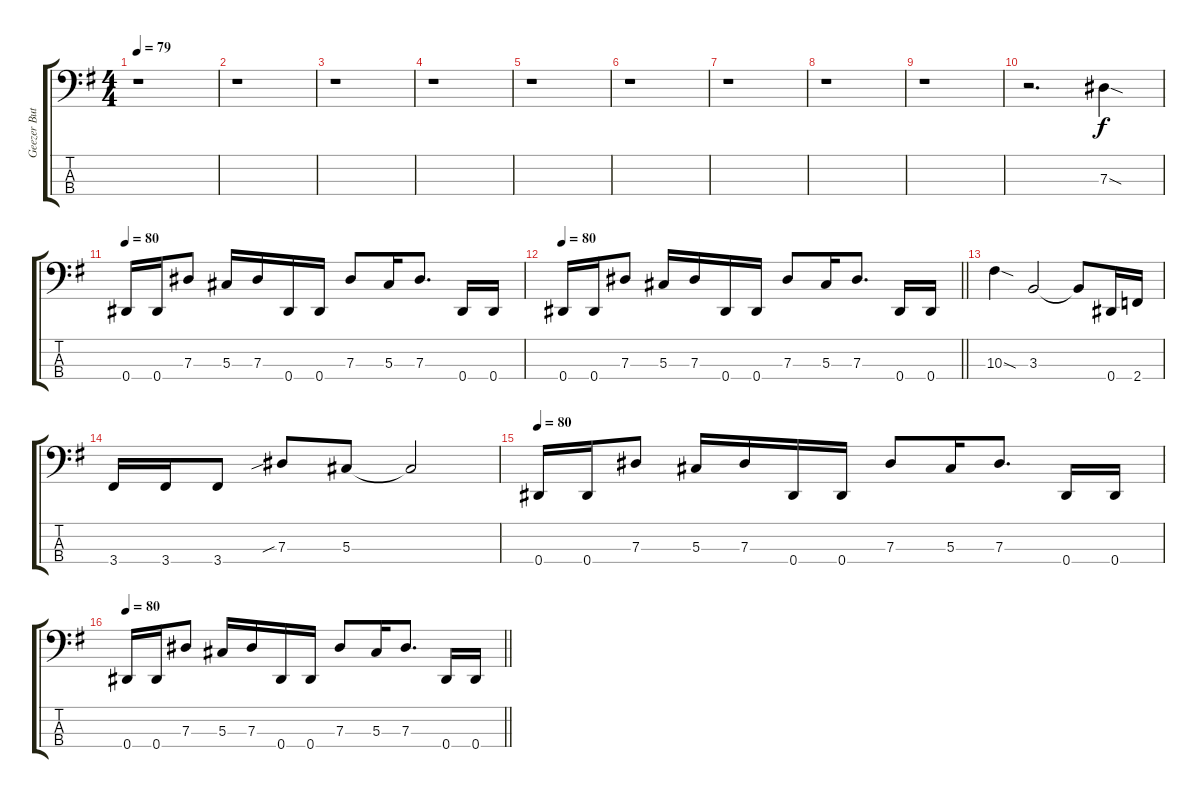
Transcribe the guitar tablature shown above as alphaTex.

\track ("Geezer Butler" "Geezer But") {instrument electricbassfinger}
\staff {score tabs}
\tuning (Gb2 Db2 Ab1 Eb1) {hide}
\ts (4 4)
\tempo 79
\clef f4
\ks g
r.1{dy f instrument electricbassfinger} |
r.1 |
r.1 |
r.1 |
r.1 |
r.1 |
r.1 |
r.1 |
r.1 |
r.2{d} 7.3{sod}.4 |
\tempo 80
0.4.16 0.4.16 7.3.8 5.3.16 7.3.16 0.4.16 0.4.16 7.3.8 5.3.16 7.3.8{d} 0.4.16 0.4.16 |
\tempo 80
\barLineRight lightlight
0.4.16 0.4.16 7.3.8 5.3.16 7.3.16 0.4.16 0.4.16 7.3.8 5.3.16 7.3.8{d} 0.4.16 0.4.16 |
10.3{sod}.4 3.3.2 3.3{t}.8 0.4.16 2.4.16 |
3.4.16 3.4.16 3.4.8 7.3{sib}.8 5.3.8 5.3{t}.2 |
\tempo 80
0.4.16 0.4.16 7.3.8 5.3.16 7.3.16 0.4.16 0.4.16 7.3.8 5.3.16 7.3.8{d} 0.4.16 0.4.16 |
\tempo 80
\barLineRight lightlight
0.4.16 0.4.16 7.3.8 5.3.16 7.3.16 0.4.16 0.4.16 7.3.8 5.3.16 7.3.8{d} 0.4.16 0.4.16
